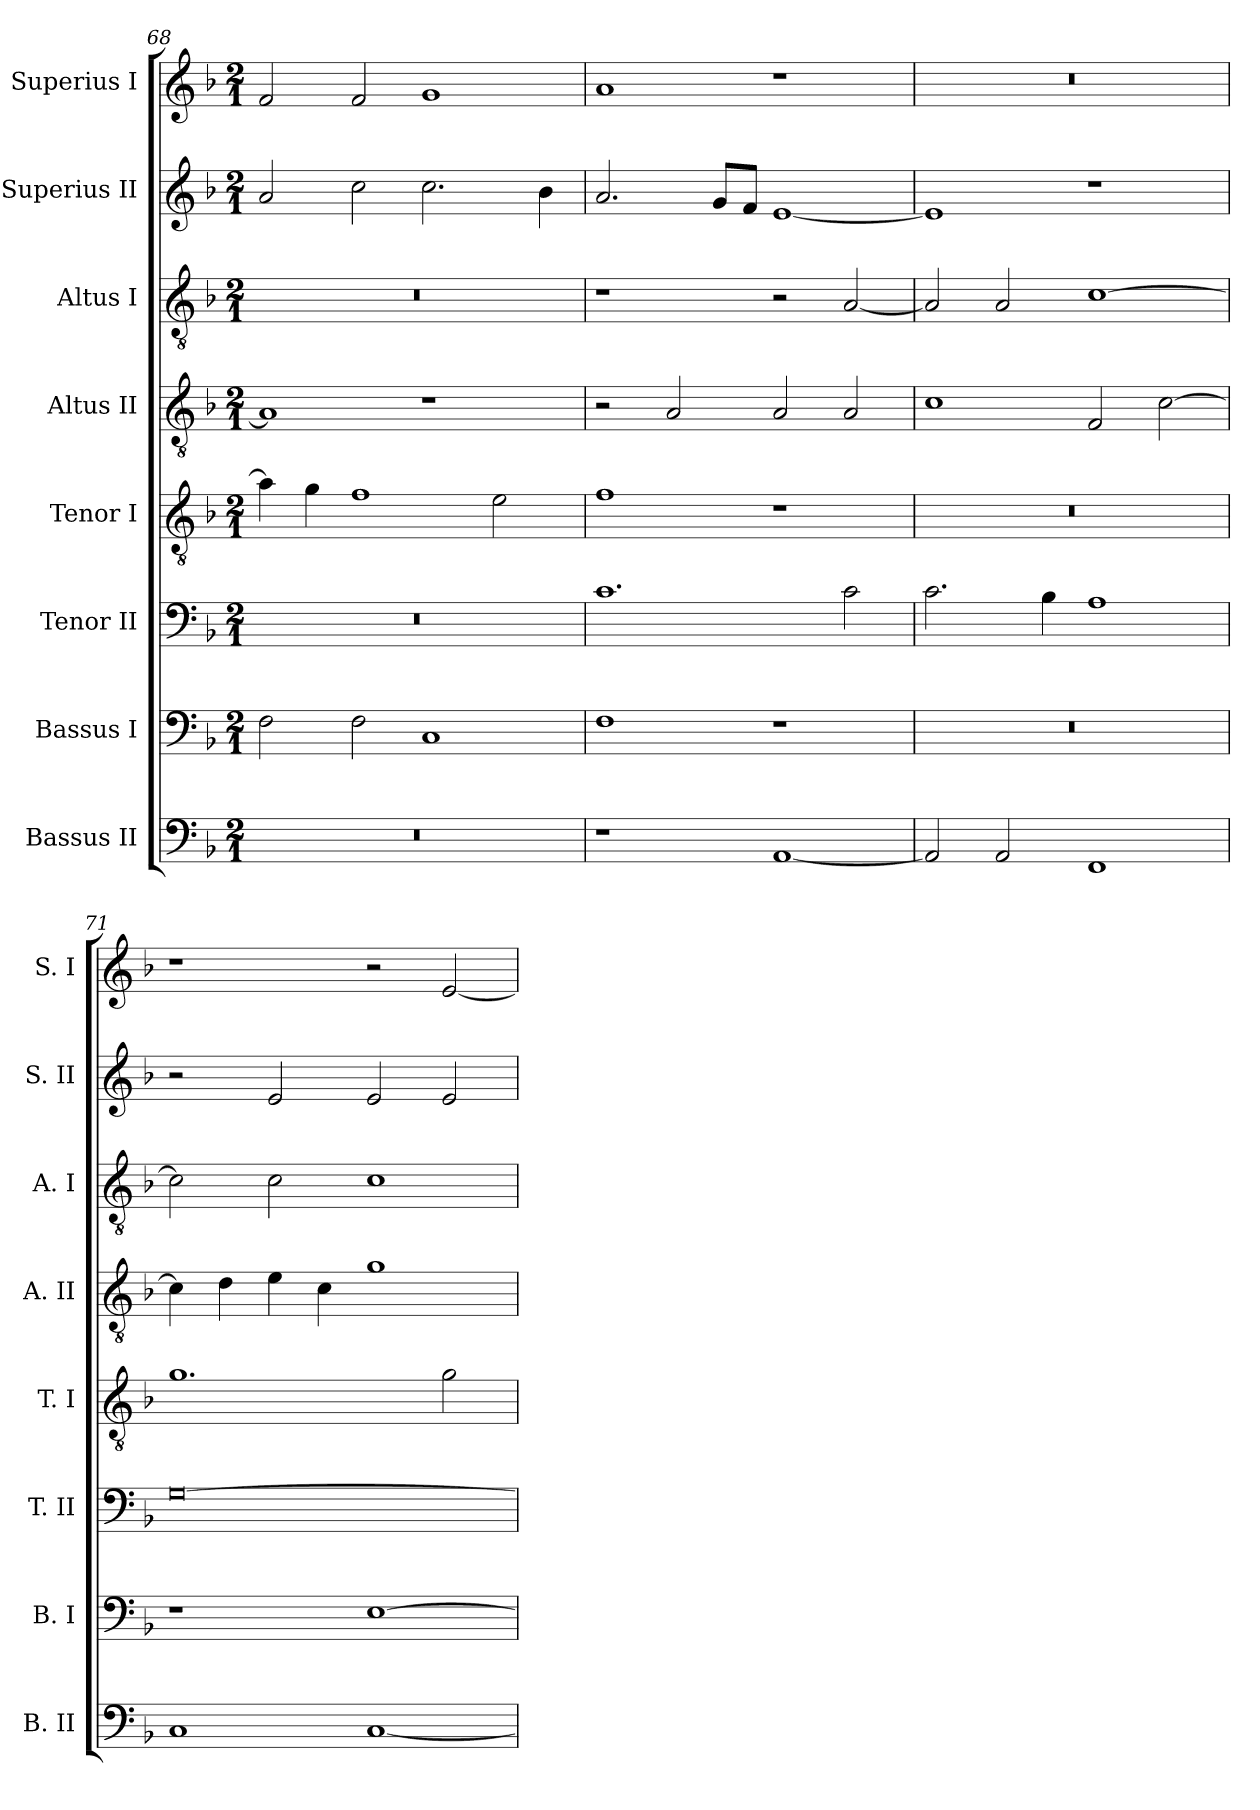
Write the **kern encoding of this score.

**kern	**kern	**kern	**kern	**kern	**kern	**kern	**kern
*part8	*part7	*part6	*part5	*part4	*part3	*part2	*part1
*staff8	*staff7	*staff6	*staff5	*staff4	*staff3	*staff2	*staff1
*I"Bassus II	*I"Bassus I	*I"Tenor II	*I"Tenor I	*I"Altus II	*I"Altus I	*I"Superius II	*I"Superius I
*I'B. II	*I'B. I	*I'T. II	*I'T. I	*I'A. II	*I'A. I	*I'S. II	*I'S. I
*clefF4	*clefF4	*clefF4	*clefGv2	*clefGv2	*clefGv2	*clefG2	*clefG2
*k[b-]	*k[b-]	*k[b-]	*k[b-]	*k[b-]	*k[b-]	*k[b-]	*k[b-]
*F:	*F:	*F:	*F:	*F:	*F:	*F:	*F:
*M2/1	*M2/1	*M2/1	*M2/1	*M2/1	*M2/1	*M2/1	*M2/1
=68	=68	=68	=68	=68	=68	=68	=68
0r	2F	0r	4a]	1A]	0r	2a	2f
.	.	.	4g	.	.	.	.
.	2F	.	1f	.	.	2cc	2f
.	1C	.	.	1r	.	2.cc	1g
.	.	.	2e	.	.	.	.
.	.	.	.	.	.	4b-	.
=69	=69	=69	=69	=69	=69	=69	=69
1r	1F	1.c	1f	2r	1r	2.a	1a
.	.	.	.	2A	.	.	.
.	.	.	.	.	.	8gL	.
.	.	.	.	.	.	8fJ	.
[1AA	1r	.	1r	2A	2r	[1e	1r
.	.	2c	.	2A	[2A	.	.
=70	=70	=70	=70	=70	=70	=70	=70
2AA]	0r	2.c	0r	1c	2A]	1e]	0r
2AA	.	.	.	.	2A	.	.
.	.	4B-	.	.	.	.	.
1FF	.	1A	.	2F	[1c	1r	.
.	.	.	.	[2c	.	.	.
=71	=71	=71	=71	=71	=71	=71	=71
1C	1r	[0G	1.g	4c]	2c]	2r	1r
.	.	.	.	4d	.	.	.
.	.	.	.	4e	2c	2e	.
.	.	.	.	4c	.	.	.
[1C	[1E	.	.	1g	1c	2e	2r
.	.	.	2g	.	.	2e	[2e
=	=	=	=	=	=	=	=
*-	*-	*-	*-	*-	*-	*-	*-
